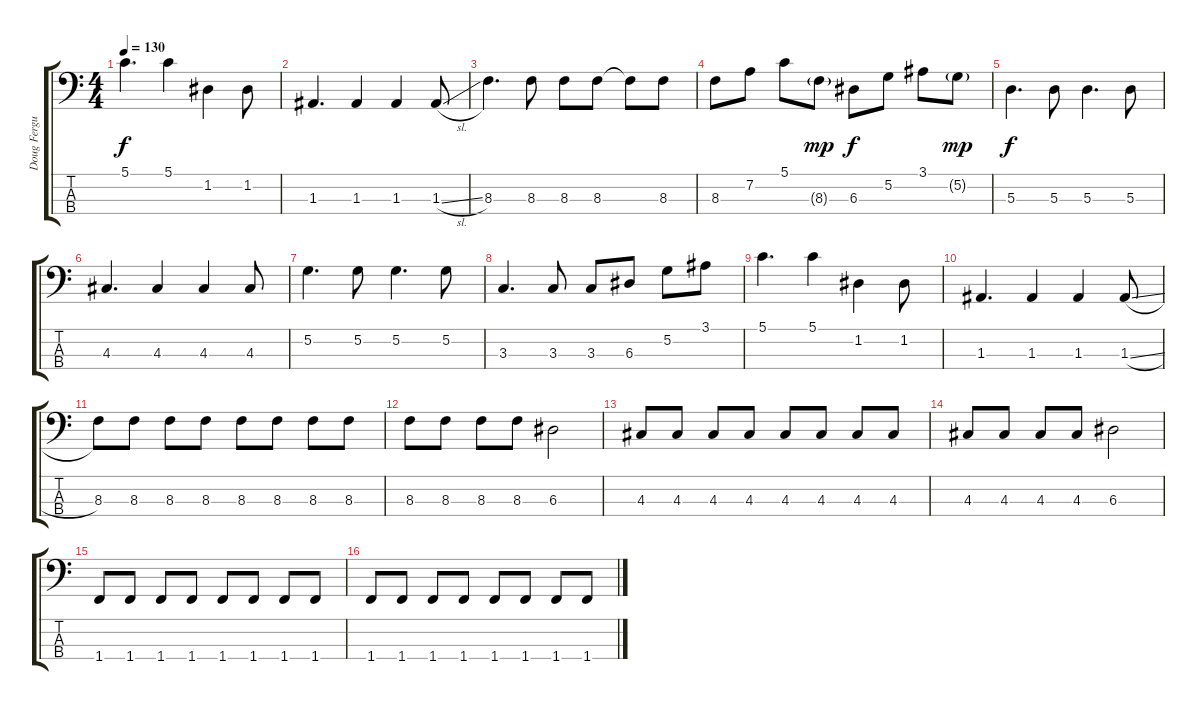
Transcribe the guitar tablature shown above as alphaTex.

\track ("Doug Ferguson (Bass)" "Doug Fergu") {instrument electricbassfinger}
\staff {score tabs}
\tuning (G2 D2 A1 E1) {hide}
\ts (4 4)
\tempo 130
\clef f4
\ks c
5.1.4{d dy f} 5.1.4 1.2.4 1.2.8 |
1.3.4{d} 1.3.4 1.3.4 1.3{sl}.8 |
8.3.4{d} 8.3.8 8.3.8 8.3.8 8.3{t}.8 8.3.8 |
8.3.8 7.2.8 5.1.8 8.3{g}.8{dy mp} 6.3.8{dy f} 5.2.8 3.1.8 5.2{g}.8{dy mp} |
5.3.4{d dy f} 5.3.8 5.3.4{d} 5.3.8 |
4.3.4{d} 4.3.4 4.3.4 4.3.8 |
5.2.4{d} 5.2.8 5.2.4{d} 5.2.8 |
3.3.4{d} 3.3.8 3.3.8 6.3.8 5.2.8 3.1.8 |
5.1.4{d} 5.1.4 1.2.4 1.2.8 |
1.3.4{d} 1.3.4 1.3.4 1.3{sl}.8 |
8.3.8 8.3.8 8.3.8 8.3.8 8.3.8 8.3.8 8.3.8 8.3.8 |
8.3.8 8.3.8 8.3.8 8.3.8 6.3.2 |
4.3.8 4.3.8 4.3.8 4.3.8 4.3.8 4.3.8 4.3.8 4.3.8 |
4.3.8 4.3.8 4.3.8 4.3.8 6.3.2 |
1.4.8 1.4.8 1.4.8 1.4.8 1.4.8 1.4.8 1.4.8 1.4.8 |
1.4.8 1.4.8 1.4.8 1.4.8 1.4.8 1.4.8 1.4.8 1.4.8
